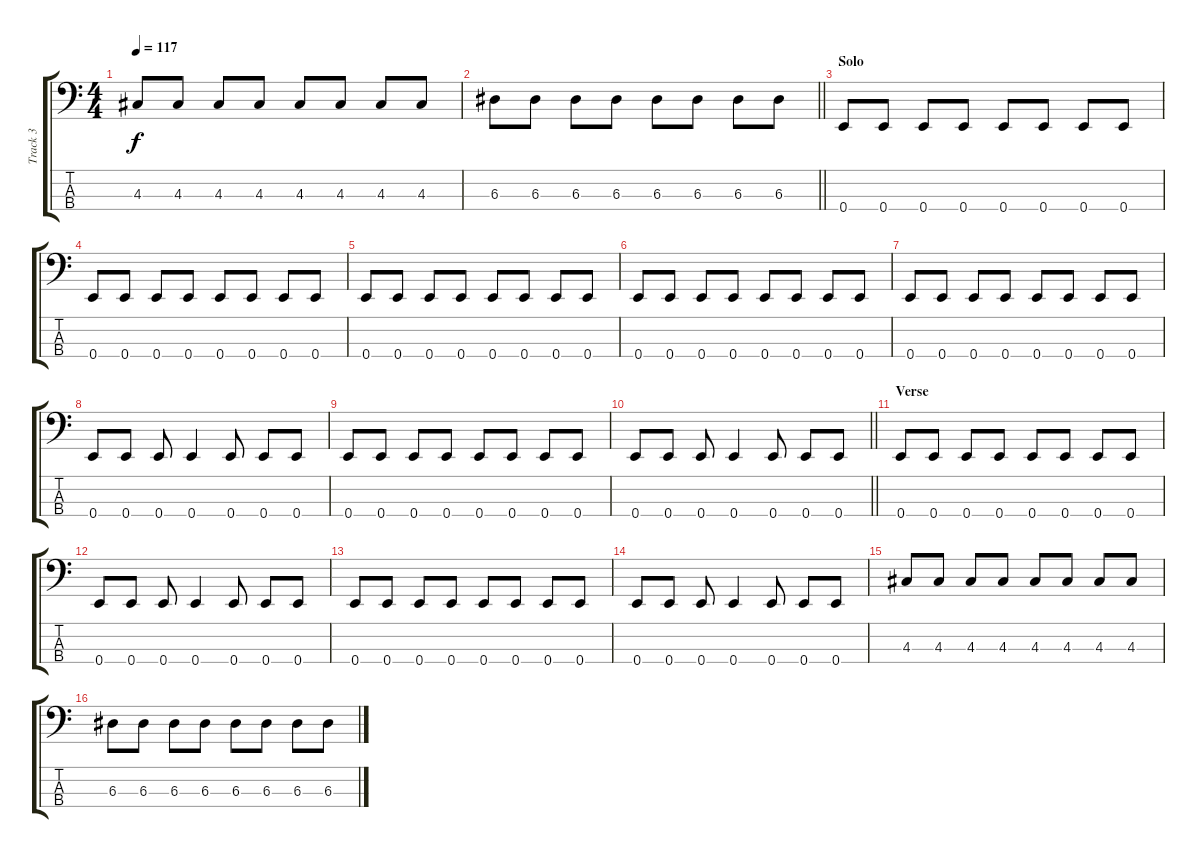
\track ("Track 3" "Track 3") {instrument electricbasspick}
\staff {score tabs}
\tuning (G2 D2 A1 E1) {hide}
\ts (4 4)
\tempo 117
\clef f4
\ks c
4.3.8{dy f} 4.3.8 4.3.8 4.3.8 4.3.8 4.3.8 4.3.8 4.3.8 |
\barLineRight lightlight
6.3.8 6.3.8 6.3.8 6.3.8 6.3.8 6.3.8 6.3.8 6.3.8 |
\section ("" "Solo")
0.4.8 0.4.8 0.4.8 0.4.8 0.4.8 0.4.8 0.4.8 0.4.8 |
0.4.8 0.4.8 0.4.8 0.4.8 0.4.8 0.4.8 0.4.8 0.4.8 |
0.4.8 0.4.8 0.4.8 0.4.8 0.4.8 0.4.8 0.4.8 0.4.8 |
0.4.8 0.4.8 0.4.8 0.4.8 0.4.8 0.4.8 0.4.8 0.4.8 |
0.4.8 0.4.8 0.4.8 0.4.8 0.4.8 0.4.8 0.4.8 0.4.8 |
0.4.8 0.4.8 0.4.8 0.4.4 0.4.8 0.4.8 0.4.8 |
0.4.8 0.4.8 0.4.8 0.4.8 0.4.8 0.4.8 0.4.8 0.4.8 |
\barLineRight lightlight
0.4.8 0.4.8 0.4.8 0.4.4 0.4.8 0.4.8 0.4.8 |
\section ("" "Verse")
0.4.8 0.4.8 0.4.8 0.4.8 0.4.8 0.4.8 0.4.8 0.4.8 |
0.4.8 0.4.8 0.4.8 0.4.4 0.4.8 0.4.8 0.4.8 |
0.4.8 0.4.8 0.4.8 0.4.8 0.4.8 0.4.8 0.4.8 0.4.8 |
0.4.8 0.4.8 0.4.8 0.4.4 0.4.8 0.4.8 0.4.8 |
4.3.8 4.3.8 4.3.8 4.3.8 4.3.8 4.3.8 4.3.8 4.3.8 |
6.3.8 6.3.8 6.3.8 6.3.8 6.3.8 6.3.8 6.3.8 6.3.8
